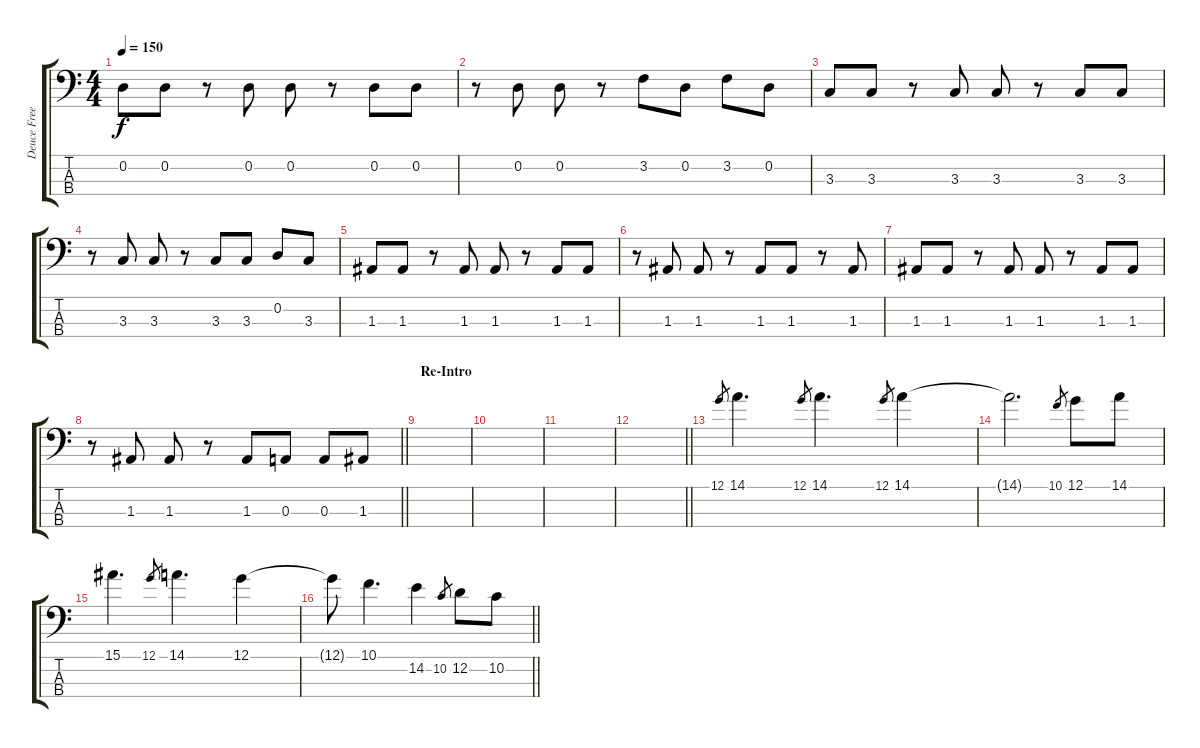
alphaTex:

\track ("Deuce Freely" "Deuce Free") {instrument electricbassfinger}
\staff {score tabs}
\tuning (G2 D2 A1 D1) {hide}
\ts (4 4)
\tempo 150
\clef f4
\ks c
0.2.8{dy f volume 12} 0.2.8 r.8 0.2.8 0.2.8 r.8 0.2.8 0.2.8 |
r.8 0.2.8 0.2.8 r.8 3.2.8 0.2.8 3.2.8 0.2.8 |
3.3.8 3.3.8 r.8 3.3.8 3.3.8 r.8 3.3.8 3.3.8 |
r.8 3.3.8 3.3.8 r.8 3.3.8 3.3.8 0.2.8 3.3.8 |
1.3.8 1.3.8 r.8 1.3.8 1.3.8 r.8 1.3.8 1.3.8 |
r.8 1.3.8 1.3.8 r.8 1.3.8 1.3.8 r.8 1.3.8 |
1.3.8 1.3.8 r.8 1.3.8 1.3.8 r.8 1.3.8 1.3.8 |
\barLineRight lightlight
r.8 1.3.8 1.3.8 r.8 1.3.8 0.3.8 0.3.8 1.3.8 |
\section ("" "Re-Intro")
|
|
|
\barLineRight lightlight
|
12.1.8{gr} 14.1.4{d} 12.1.8{gr} 14.1.4{d} 12.1.8{gr} 14.1.4 |
14.1{t}.2{d} 10.1.8{gr} 12.1.8 14.1.8 |
15.1.4{d} 12.1.8{gr} 14.1.4{d} 12.1.4 |
\barLineRight lightlight
12.1{t}.8 10.1.4{d} 14.2.4 10.2.8{gr} 12.2.8 10.2.8
